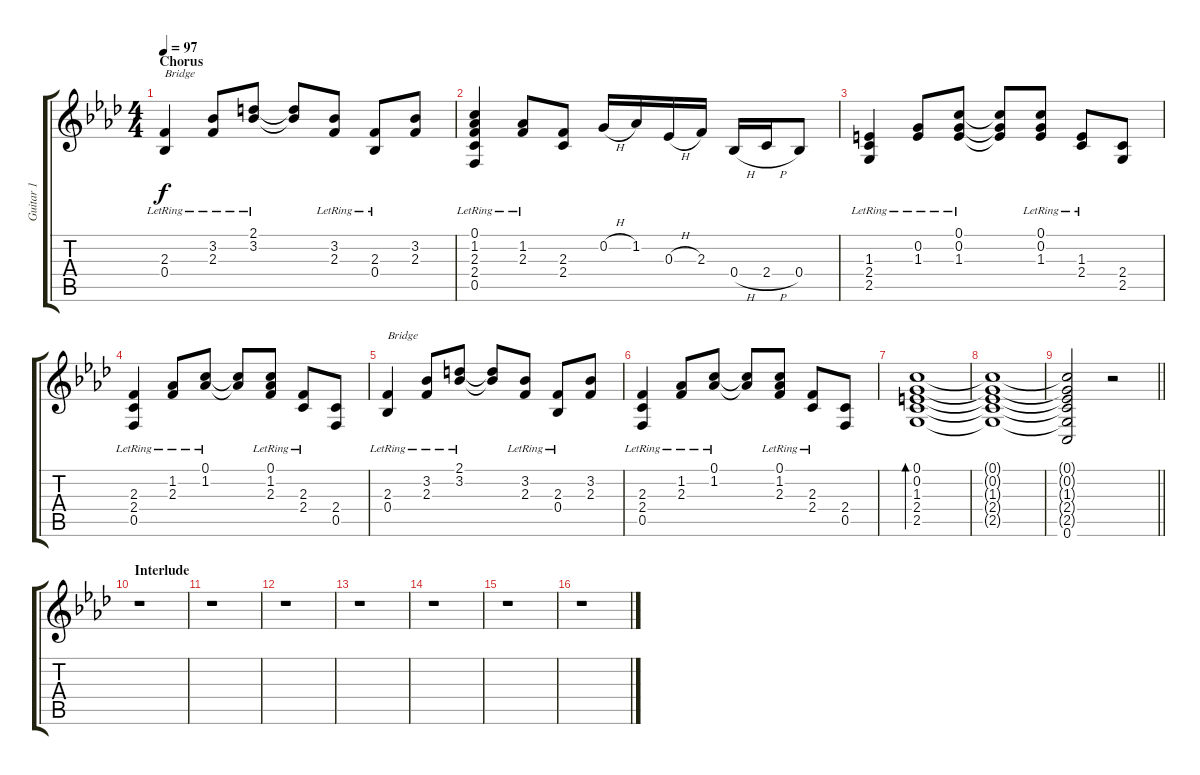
\track ("Guitar 1" "Guitar 1") {instrument acousticguitarsteel}
\staff {score tabs}
\tuning (C4 G3 Eb3 Bb2 F2 C2) {hide}
\ts (4 4)
\section ("" "Chorus")
\tempo 97
\clef g2
\ks fminor
(2.3{lr} 0.4{lr}).4{txt "Bridge" dy f} (3.2{lr} 2.3{lr}).8 (2.1{lr} 3.2{lr}).8 (2.1{t} 3.2{t}).8 (3.2{lr} 2.3{lr}).8 (2.3{lr} 0.4{lr}).8 (3.2 2.3).8 |
(0.1{lr} 1.2{lr} 2.3{lr} 2.4{lr} 0.5{lr}).4 (1.2{lr} 2.3{lr}).8 (2.3 2.4).8 0.2{h}.16 1.2.16 0.3{h}.16 2.3.16 0.4{h}.16 2.4{h}.16 0.4.8 |
(1.3{lr} 2.4{lr} 2.5{lr}).4 (0.2{lr} 1.3{lr}).8 (0.1{lr} 0.2{lr} 1.3{lr}).8 (0.1{t} 0.2{t} 1.3{t}).8 (0.1{lr} 0.2{lr} 1.3{lr}).8 (1.3{lr} 2.4{lr}).8 (2.4 2.5).8 |
(2.3{lr} 2.4{lr} 0.5{lr}).4 (1.2{lr} 2.3{lr}).8 (0.1{lr} 1.2{lr}).8 (0.1{t} 1.2{t}).8 (0.1{lr} 1.2{lr} 2.3{lr}).8 (2.3{lr} 2.4{lr}).8 (2.4 0.5).8 |
(2.3{lr} 0.4{lr}).4{txt "Bridge"} (3.2{lr} 2.3{lr}).8 (2.1{lr} 3.2{lr}).8 (2.1{t} 3.2{t}).8 (3.2{lr} 2.3{lr}).8 (2.3{lr} 0.4{lr}).8 (3.2 2.3).8 |
(2.3{lr} 2.4{lr} 0.5{lr}).4 (1.2{lr} 2.3{lr}).8 (0.1{lr} 1.2{lr}).8 (0.1{t} 1.2{t}).8 (0.1{lr} 1.2{lr} 2.3{lr}).8 (2.3{lr} 2.4{lr}).8 (2.4 0.5).8 |
(0.1 0.2 1.3 2.4 2.5).1{bd 60} |
(0.1{t} 0.2{t} 1.3{t} 2.4{t} 2.5{t}).1 |
\barLineRight lightlight
(0.1{t} 0.2{t} 1.3{t} 2.4{t} 2.5{t} 0.6).2 r.2 |
\section ("" "Interlude")
r.1 |
r.1 |
r.1 |
r.1 |
r.1 |
r.1 |
r.1
